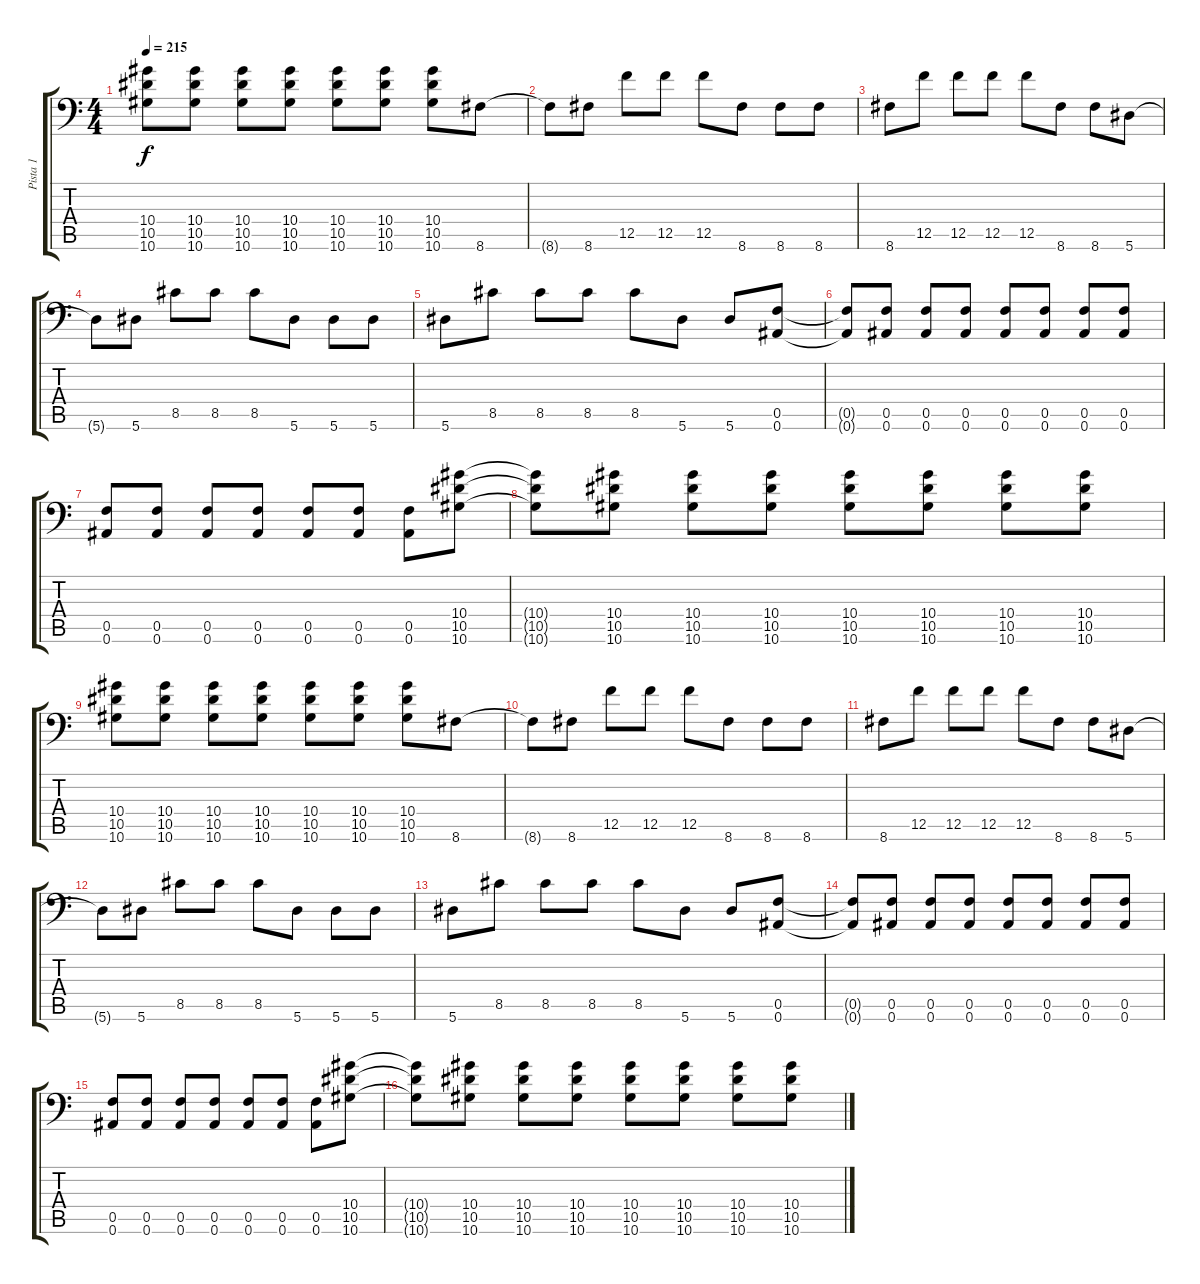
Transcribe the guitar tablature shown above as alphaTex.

\track ("Pista 1" "Pista 1") {instrument distortionguitar}
\staff {score tabs}
\tuning (C4 G3 Eb3 Bb2 F2 Bb1) {hide}
\ts (4 4)
\tempo 215
\clef f4
\ks c
(10.4 10.5 10.6).8{dy f} (10.4 10.5 10.6).8 (10.4 10.5 10.6).8 (10.4 10.5 10.6).8 (10.4 10.5 10.6).8 (10.4 10.5 10.6).8 (10.4 10.5 10.6).8 8.6.8 |
8.6{t}.8 8.6.8 12.5.8 12.5.8 12.5.8 8.6.8 8.6.8 8.6.8 |
8.6.8 12.5.8 12.5.8 12.5.8 12.5.8 8.6.8 8.6.8 5.6.8 |
5.6{t}.8 5.6.8 8.5.8 8.5.8 8.5.8 5.6.8 5.6.8 5.6.8 |
5.6.8 8.5.8 8.5.8 8.5.8 8.5.8 5.6.8 5.6.8 (0.5 0.6).8 |
(0.5{t} 0.6{t}).8 (0.5 0.6).8 (0.5 0.6).8 (0.5 0.6).8 (0.5 0.6).8 (0.5 0.6).8 (0.5 0.6).8 (0.5 0.6).8 |
(0.5 0.6).8 (0.5 0.6).8 (0.5 0.6).8 (0.5 0.6).8 (0.5 0.6).8 (0.5 0.6).8 (0.5 0.6).8 (10.4 10.5 10.6).8 |
(10.4{t} 10.5{t} 10.6{t}).8 (10.4 10.5 10.6).8 (10.4 10.5 10.6).8 (10.4 10.5 10.6).8 (10.4 10.5 10.6).8 (10.4 10.5 10.6).8 (10.4 10.5 10.6).8 (10.4 10.5 10.6).8 |
(10.4 10.5 10.6).8 (10.4 10.5 10.6).8 (10.4 10.5 10.6).8 (10.4 10.5 10.6).8 (10.4 10.5 10.6).8 (10.4 10.5 10.6).8 (10.4 10.5 10.6).8 8.6.8 |
8.6{t}.8 8.6.8 12.5.8 12.5.8 12.5.8 8.6.8 8.6.8 8.6.8 |
8.6.8 12.5.8 12.5.8 12.5.8 12.5.8 8.6.8 8.6.8 5.6.8 |
5.6{t}.8 5.6.8 8.5.8 8.5.8 8.5.8 5.6.8 5.6.8 5.6.8 |
5.6.8 8.5.8 8.5.8 8.5.8 8.5.8 5.6.8 5.6.8 (0.5 0.6).8 |
(0.5{t} 0.6{t}).8 (0.5 0.6).8 (0.5 0.6).8 (0.5 0.6).8 (0.5 0.6).8 (0.5 0.6).8 (0.5 0.6).8 (0.5 0.6).8 |
(0.5 0.6).8 (0.5 0.6).8 (0.5 0.6).8 (0.5 0.6).8 (0.5 0.6).8 (0.5 0.6).8 (0.5 0.6).8 (10.4 10.5 10.6).8 |
(10.4{t} 10.5{t} 10.6{t}).8 (10.4 10.5 10.6).8 (10.4 10.5 10.6).8 (10.4 10.5 10.6).8 (10.4 10.5 10.6).8 (10.4 10.5 10.6).8 (10.4 10.5 10.6).8 (10.4 10.5 10.6).8
